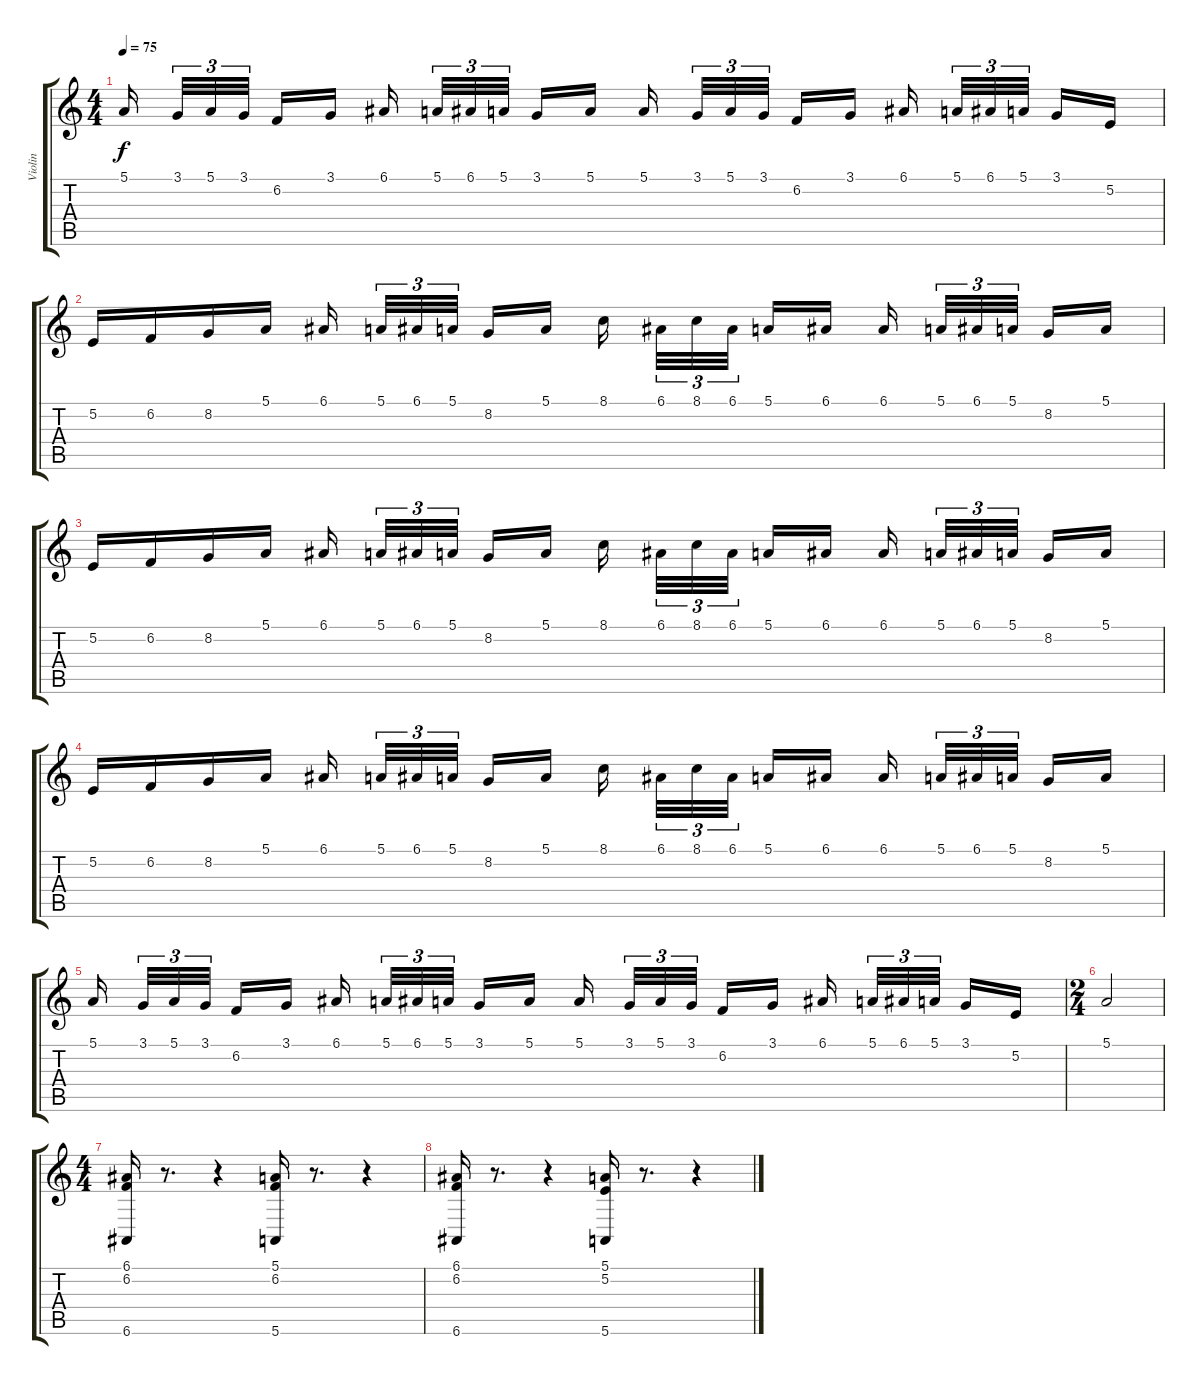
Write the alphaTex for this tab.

\track ("Violin" "Violin") {instrument violin}
\staff {score tabs}
\tuning (E4 B3 G3 D3 A2 E2) {hide}
\ts (4 4)
\tempo 75
\clef g2
\ks c
5.1.16{dy f} 3.1.32{tu (3 2)} 5.1.32{tu (3 2)} 3.1.32{tu (3 2)} 6.2.16 3.1.16 6.1.16 5.1.32{tu (3 2)} 6.1.32{tu (3 2)} 5.1.32{tu (3 2)} 3.1.16 5.1.16 5.1.16 3.1.32{tu (3 2)} 5.1.32{tu (3 2)} 3.1.32{tu (3 2)} 6.2.16 3.1.16 6.1.16 5.1.32{tu (3 2)} 6.1.32{tu (3 2)} 5.1.32{tu (3 2)} 3.1.16 5.2.16 |
5.2.16{volume 10} 6.2.16 8.2.16 5.1.16 6.1.16 5.1.32{tu (3 2)} 6.1.32{tu (3 2)} 5.1.32{tu (3 2)} 8.2.16 5.1.16 8.1.16 6.1.32{tu (3 2)} 8.1.32{tu (3 2)} 6.1.32{tu (3 2)} 5.1.16 6.1.16 6.1.16 5.1.32{tu (3 2)} 6.1.32{tu (3 2)} 5.1.32{tu (3 2)} 8.2.16 5.1.16 |
5.2.16 6.2.16 8.2.16 5.1.16 6.1.16 5.1.32{tu (3 2)} 6.1.32{tu (3 2)} 5.1.32{tu (3 2)} 8.2.16 5.1.16 8.1.16 6.1.32{tu (3 2)} 8.1.32{tu (3 2)} 6.1.32{tu (3 2)} 5.1.16 6.1.16 6.1.16 5.1.32{tu (3 2)} 6.1.32{tu (3 2)} 5.1.32{tu (3 2)} 8.2.16 5.1.16 |
5.2.16 6.2.16 8.2.16 5.1.16 6.1.16 5.1.32{tu (3 2)} 6.1.32{tu (3 2)} 5.1.32{tu (3 2)} 8.2.16 5.1.16 8.1.16 6.1.32{tu (3 2)} 8.1.32{tu (3 2)} 6.1.32{tu (3 2)} 5.1.16 6.1.16 6.1.16 5.1.32{tu (3 2)} 6.1.32{tu (3 2)} 5.1.32{tu (3 2)} 8.2.16 5.1.16 |
5.1.16 3.1.32{tu (3 2)} 5.1.32{tu (3 2)} 3.1.32{tu (3 2)} 6.2.16 3.1.16 6.1.16 5.1.32{tu (3 2)} 6.1.32{tu (3 2)} 5.1.32{tu (3 2)} 3.1.16 5.1.16 5.1.16 3.1.32{tu (3 2)} 5.1.32{tu (3 2)} 3.1.32{tu (3 2)} 6.2.16 3.1.16 6.1.16 5.1.32{tu (3 2)} 6.1.32{tu (3 2)} 5.1.32{tu (3 2)} 3.1.16 5.2.16 |
\ts (2 4)
5.1.2 |
\ts (4 4)
(6.1 6.2 6.6).16 r.8{d} r.4 (5.1 6.2 5.6).16 r.8{d} r.4 |
(6.1 6.2 6.6).16 r.8{d} r.4 (5.1 5.2 5.6).16 r.8{d} r.4
